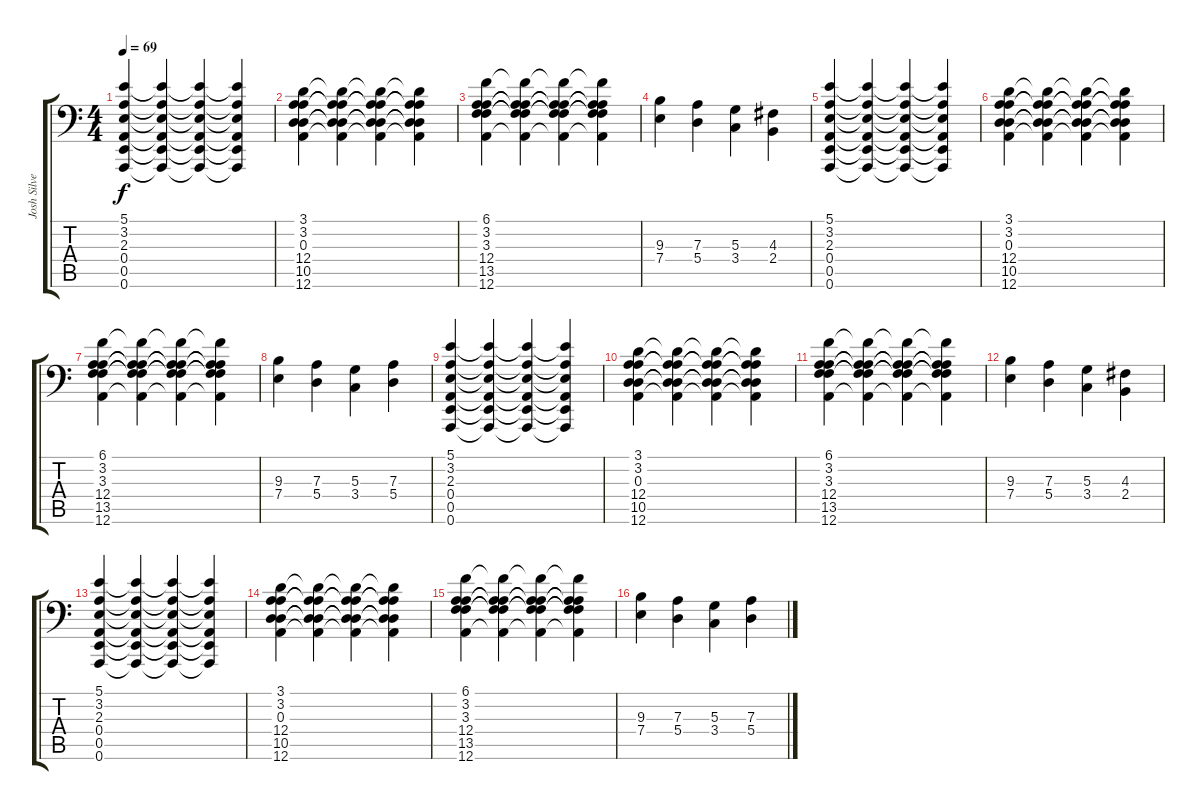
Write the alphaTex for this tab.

\track ("Josh Silver (Church Organ / Piano (Drop " "Josh Silve") {instrument churchorgan}
\staff {score tabs}
\tuning (B3 Gb3 D3 A2 E2 A1) {hide}
\ts (4 4)
\tempo 69
\clef f4
\ks c
(5.1 3.2 2.3 0.4 0.5 0.6).4{dy f} (5.1{t} 3.2{t} 2.3{t} 0.4{t} 0.5{t} 0.6{t}).4 (5.1{t} 3.2{t} 2.3{t} 0.4{t} 0.5{t} 0.6{t}).4 (5.1{t} 3.2{t} 2.3{t} 0.4{t} 0.5{t} 0.6{t}).4 |
(3.1 3.2 0.3 12.4 10.5 12.6).4 (3.1{t} 3.2{t} 0.3{t} 12.4{t} 10.5{t} 12.6{t}).4 (3.1{t} 3.2{t} 0.3{t} 12.4{t} 10.5{t} 12.6{t}).4 (3.1{t} 3.2{t} 0.3{t} 12.4{t} 10.5{t} 12.6{t}).4 |
(6.1 3.2 3.3 12.4 13.5 12.6).4 (6.1{t} 3.2{t} 3.3{t} 12.4{t} 13.5{t} 12.6{t}).4 (6.1{t} 3.2{t} 3.3{t} 12.4{t} 13.5{t} 12.6{t}).4 (6.1{t} 3.2{t} 3.3{t} 12.4{t} 13.5{t} 12.6{t}).4 |
(9.3 7.4).4 (7.3 5.4).4 (5.3 3.4).4 (4.3 2.4).4 |
(5.1 3.2 2.3 0.4 0.5 0.6).4{volume 7} (5.1{t} 3.2{t} 2.3{t} 0.4{t} 0.5{t} 0.6{t}).4 (5.1{t} 3.2{t} 2.3{t} 0.4{t} 0.5{t} 0.6{t}).4 (5.1{t} 3.2{t} 2.3{t} 0.4{t} 0.5{t} 0.6{t}).4 |
(3.1 3.2 0.3 12.4 10.5 12.6).4 (3.1{t} 3.2{t} 0.3{t} 12.4{t} 10.5{t} 12.6{t}).4 (3.1{t} 3.2{t} 0.3{t} 12.4{t} 10.5{t} 12.6{t}).4 (3.1{t} 3.2{t} 0.3{t} 12.4{t} 10.5{t} 12.6{t}).4 |
(6.1 3.2 3.3 12.4 13.5 12.6).4 (6.1{t} 3.2{t} 3.3{t} 12.4{t} 13.5{t} 12.6{t}).4 (6.1{t} 3.2{t} 3.3{t} 12.4{t} 13.5{t} 12.6{t}).4 (6.1{t} 3.2{t} 3.3{t} 12.4{t} 13.5{t} 12.6{t}).4 |
(9.3 7.4).4 (7.3 5.4).4 (5.3 3.4).4 (7.3 5.4).4 |
(5.1 3.2 2.3 0.4 0.5 0.6).4{volume 3} (5.1{t} 3.2{t} 2.3{t} 0.4{t} 0.5{t} 0.6{t}).4 (5.1{t} 3.2{t} 2.3{t} 0.4{t} 0.5{t} 0.6{t}).4 (5.1{t} 3.2{t} 2.3{t} 0.4{t} 0.5{t} 0.6{t}).4 |
(3.1 3.2 0.3 12.4 10.5 12.6).4 (3.1{t} 3.2{t} 0.3{t} 12.4{t} 10.5{t} 12.6{t}).4 (3.1{t} 3.2{t} 0.3{t} 12.4{t} 10.5{t} 12.6{t}).4 (3.1{t} 3.2{t} 0.3{t} 12.4{t} 10.5{t} 12.6{t}).4 |
(6.1 3.2 3.3 12.4 13.5 12.6).4 (6.1{t} 3.2{t} 3.3{t} 12.4{t} 13.5{t} 12.6{t}).4 (6.1{t} 3.2{t} 3.3{t} 12.4{t} 13.5{t} 12.6{t}).4 (6.1{t} 3.2{t} 3.3{t} 12.4{t} 13.5{t} 12.6{t}).4 |
(9.3 7.4).4 (7.3 5.4).4 (5.3 3.4).4 (4.3 2.4).4 |
(5.1 3.2 2.3 0.4 0.5 0.6).4{volume 3} (5.1{t} 3.2{t} 2.3{t} 0.4{t} 0.5{t} 0.6{t}).4 (5.1{t} 3.2{t} 2.3{t} 0.4{t} 0.5{t} 0.6{t}).4 (5.1{t} 3.2{t} 2.3{t} 0.4{t} 0.5{t} 0.6{t}).4 |
(3.1 3.2 0.3 12.4 10.5 12.6).4 (3.1{t} 3.2{t} 0.3{t} 12.4{t} 10.5{t} 12.6{t}).4 (3.1{t} 3.2{t} 0.3{t} 12.4{t} 10.5{t} 12.6{t}).4 (3.1{t} 3.2{t} 0.3{t} 12.4{t} 10.5{t} 12.6{t}).4 |
(6.1 3.2 3.3 12.4 13.5 12.6).4 (6.1{t} 3.2{t} 3.3{t} 12.4{t} 13.5{t} 12.6{t}).4 (6.1{t} 3.2{t} 3.3{t} 12.4{t} 13.5{t} 12.6{t}).4 (6.1{t} 3.2{t} 3.3{t} 12.4{t} 13.5{t} 12.6{t}).4 |
(9.3 7.4).4 (7.3 5.4).4 (5.3 3.4).4 (7.3 5.4).4
